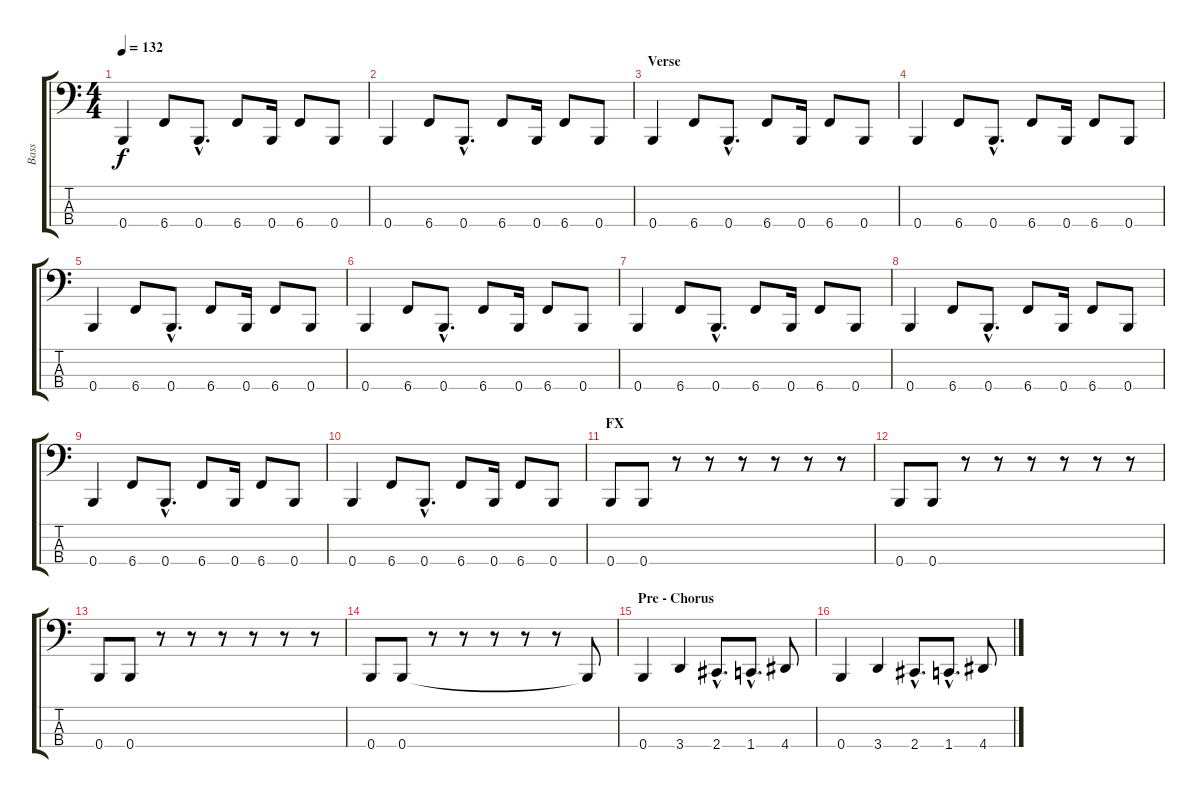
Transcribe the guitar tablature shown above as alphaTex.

\track ("Bass" "Bass") {instrument electricbassfinger}
\staff {score tabs}
\tuning (E2 B1 Gb1 B0) {hide}
\ts (4 4)
\tempo 132
\clef f4
\ks c
0.4.4{dy f} 6.4.8 0.4{hac}.8{d} 6.4.8 0.4.16 6.4.8 0.4.8 |
0.4.4 6.4.8 0.4{hac}.8{d} 6.4.8 0.4.16 6.4.8 0.4.8 |
\section ("" "Verse")
0.4.4 6.4.8 0.4{hac}.8{d} 6.4.8 0.4.16 6.4.8 0.4.8 |
0.4.4 6.4.8 0.4{hac}.8{d} 6.4.8 0.4.16 6.4.8 0.4.8 |
0.4.4 6.4.8 0.4{hac}.8{d} 6.4.8 0.4.16 6.4.8 0.4.8 |
0.4.4 6.4.8 0.4{hac}.8{d} 6.4.8 0.4.16 6.4.8 0.4.8 |
0.4.4 6.4.8 0.4{hac}.8{d} 6.4.8 0.4.16 6.4.8 0.4.8 |
0.4.4 6.4.8 0.4{hac}.8{d} 6.4.8 0.4.16 6.4.8 0.4.8 |
0.4.4 6.4.8 0.4{hac}.8{d} 6.4.8 0.4.16 6.4.8 0.4.8 |
0.4.4 6.4.8 0.4{hac}.8{d} 6.4.8 0.4.16 6.4.8 0.4.8 |
\section ("" "FX")
0.4.8 0.4.8 r.8 r.8 r.8 r.8 r.8 r.8 |
0.4.8 0.4.8 r.8 r.8 r.8 r.8 r.8 r.8 |
0.4.8 0.4.8 r.8 r.8 r.8 r.8 r.8 r.8 |
0.4.8 0.4.8 r.8 r.8 r.8 r.8 r.8 0.4{t}.8 |
\section ("" "Pre - Chorus")
0.4.4 3.4.4 2.4{hac}.8{d} 1.4{hac}.8{d} 4.4.8 |
0.4.4 3.4.4 2.4{hac}.8{d} 1.4{hac}.8{d} 4.4.8
